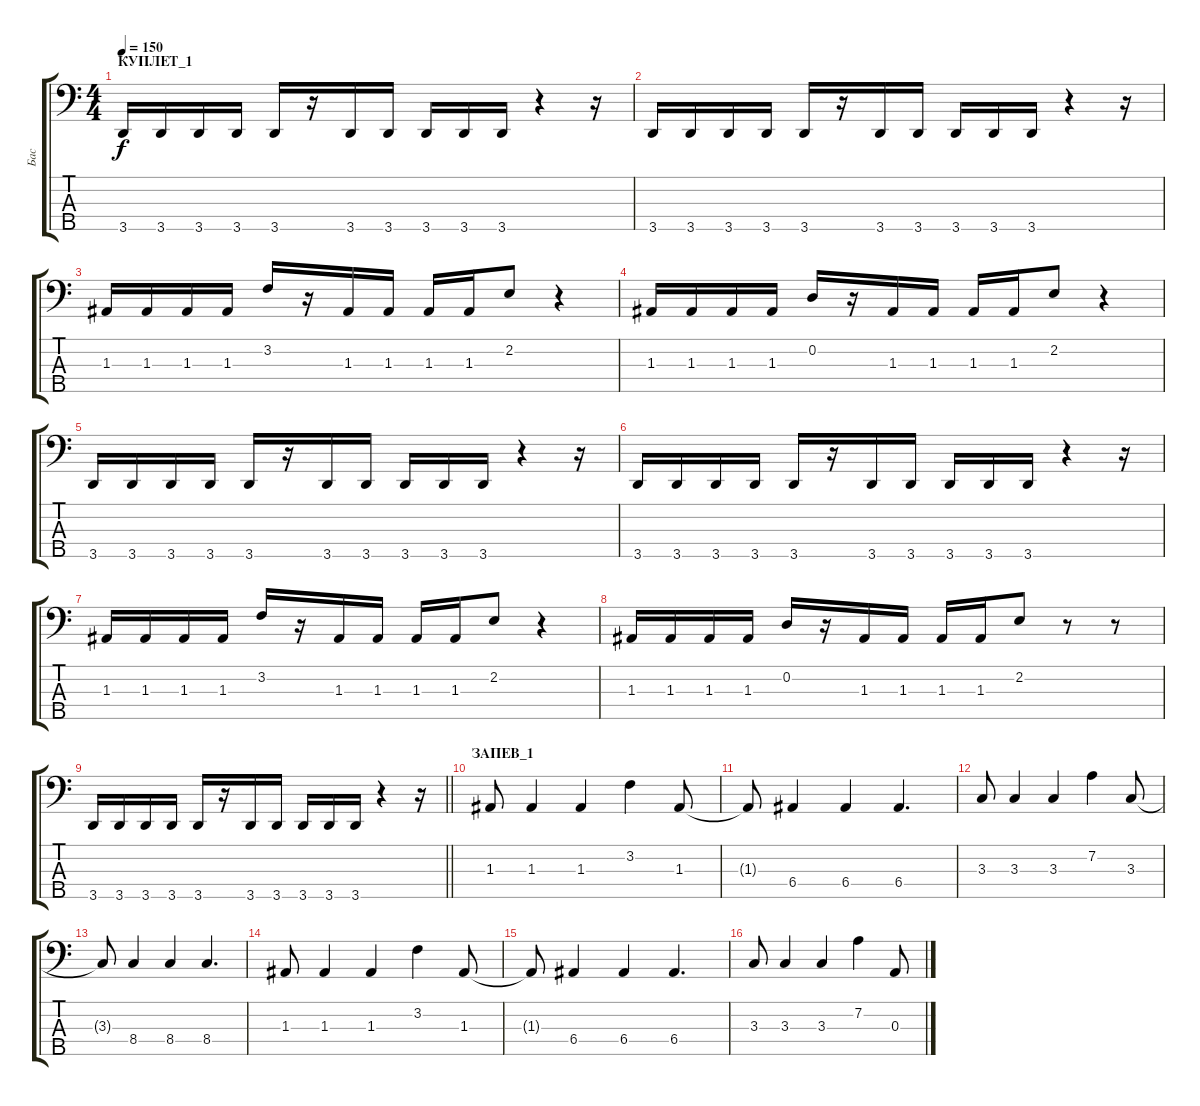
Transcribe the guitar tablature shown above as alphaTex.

\track ("Бас" "Бас") {instrument electricbassfinger}
\staff {score tabs}
\tuning (G2 D2 A1 E1 B0) {hide}
\ts (4 4)
\section ("" "КУПЛЕТ_1")
\tempo 150
\clef f4
\ks c
3.5.16{dy f} 3.5.16 3.5.16 3.5.16 3.5.16 r.16 3.5.16 3.5.16 3.5.16 3.5.16 3.5.16 r.4 r.16 |
3.5.16 3.5.16 3.5.16 3.5.16 3.5.16 r.16 3.5.16 3.5.16 3.5.16 3.5.16 3.5.16 r.4 r.16 |
1.3.16 1.3.16 1.3.16 1.3.16 3.2.16 r.16 1.3.16 1.3.16 1.3.16 1.3.16 2.2.8 r.4 |
1.3.16 1.3.16 1.3.16 1.3.16 0.2.16 r.16 1.3.16 1.3.16 1.3.16 1.3.16 2.2.8 r.4 |
3.5.16 3.5.16 3.5.16 3.5.16 3.5.16 r.16 3.5.16 3.5.16 3.5.16 3.5.16 3.5.16 r.4 r.16 |
3.5.16 3.5.16 3.5.16 3.5.16 3.5.16 r.16 3.5.16 3.5.16 3.5.16 3.5.16 3.5.16 r.4 r.16 |
1.3.16 1.3.16 1.3.16 1.3.16 3.2.16 r.16 1.3.16 1.3.16 1.3.16 1.3.16 2.2.8 r.4 |
1.3.16 1.3.16 1.3.16 1.3.16 0.2.16 r.16 1.3.16 1.3.16 1.3.16 1.3.16 2.2.8 r.8 r.8 |
\barLineRight lightlight
3.5.16 3.5.16 3.5.16 3.5.16 3.5.16 r.16 3.5.16 3.5.16 3.5.16 3.5.16 3.5.16 r.4 r.16 |
\section ("" "ЗАПЕВ_1")
1.3.8 1.3.4 1.3.4 3.2.4 1.3.8 |
1.3{t}.8 6.4.4 6.4.4 6.4.4{d} |
3.3.8 3.3.4 3.3.4 7.2.4 3.3.8 |
3.3{t}.8 8.4.4 8.4.4 8.4.4{d} |
1.3.8 1.3.4 1.3.4 3.2.4 1.3.8 |
1.3{t}.8 6.4.4 6.4.4 6.4.4{d} |
3.3.8 3.3.4 3.3.4 7.2.4 0.3.8
